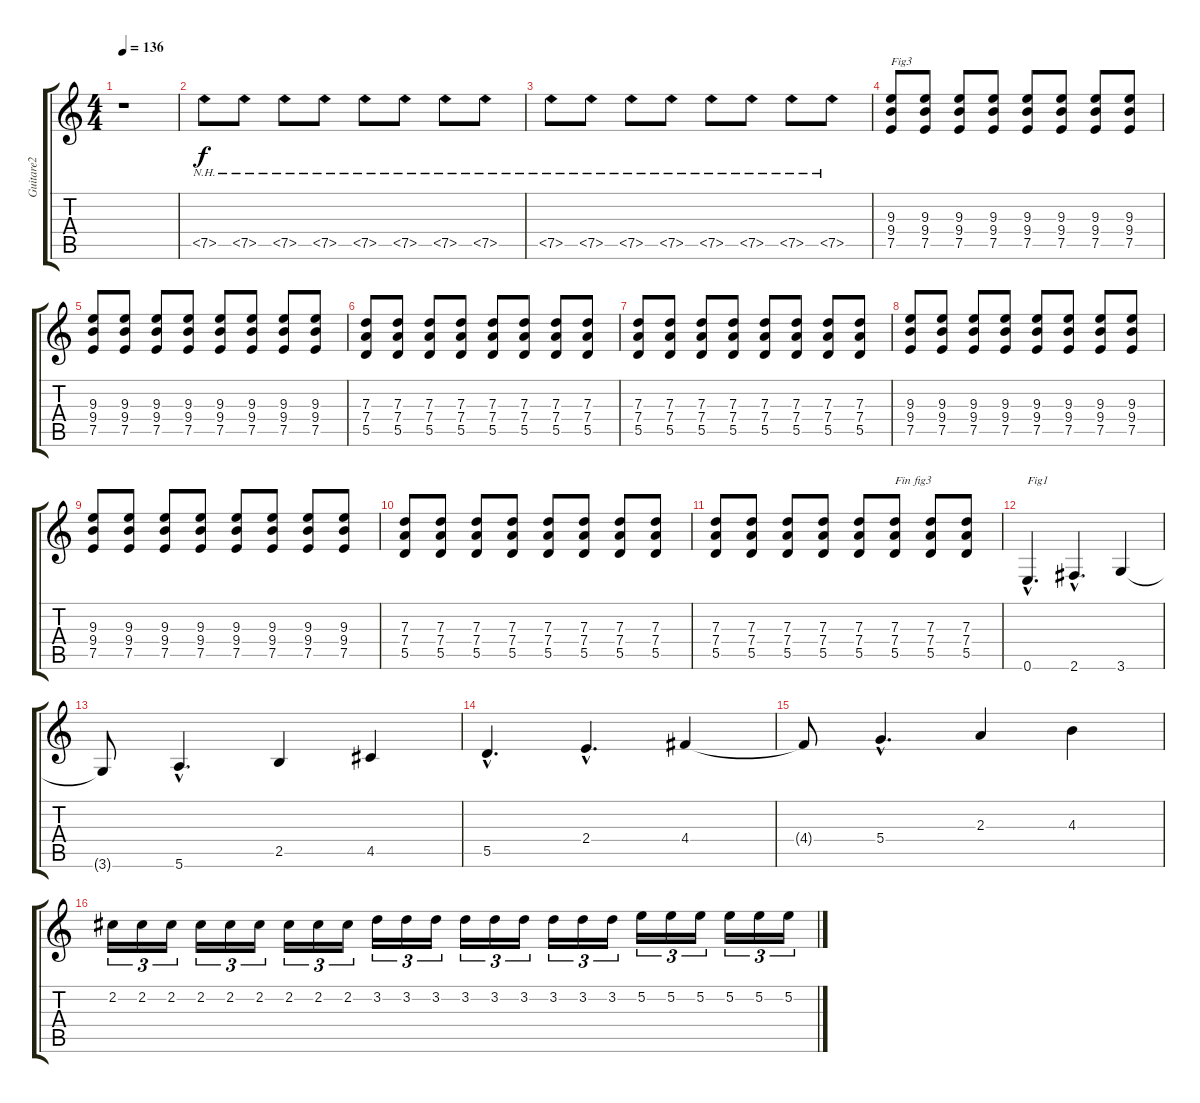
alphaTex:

\track ("Guitare2" "Guitare2") {instrument distortionguitar}
\staff {score tabs}
\tuning (E4 B3 G3 D3 A2 E2) {hide}
\ts (4 4)
\tempo 136
\clef g2
\ks c
r.1{dy f} |
7.5{nh}.8 7.5{nh}.8 7.5{nh}.8 7.5{nh}.8 7.5{nh}.8 7.5{nh}.8 7.5{nh}.8 7.5{nh}.8 |
7.5{nh}.8 7.5{nh}.8 7.5{nh}.8 7.5{nh}.8 7.5{nh}.8 7.5{nh}.8 7.5{nh}.8 7.5{nh}.8 |
(9.3 9.4 7.5).8{txt "Fig3"} (9.3 9.4 7.5).8 (9.3 9.4 7.5).8 (9.3 9.4 7.5).8 (9.3 9.4 7.5).8 (9.3 9.4 7.5).8 (9.3 9.4 7.5).8 (9.3 9.4 7.5).8 |
(9.3 9.4 7.5).8 (9.3 9.4 7.5).8 (9.3 9.4 7.5).8 (9.3 9.4 7.5).8 (9.3 9.4 7.5).8 (9.3 9.4 7.5).8 (9.3 9.4 7.5).8 (9.3 9.4 7.5).8 |
(7.3 7.4 5.5).8 (7.3 7.4 5.5).8 (7.3 7.4 5.5).8 (7.3 7.4 5.5).8 (7.3 7.4 5.5).8 (7.3 7.4 5.5).8 (7.3 7.4 5.5).8 (7.3 7.4 5.5).8 |
(7.3 7.4 5.5).8 (7.3 7.4 5.5).8 (7.3 7.4 5.5).8 (7.3 7.4 5.5).8 (7.3 7.4 5.5).8 (7.3 7.4 5.5).8 (7.3 7.4 5.5).8 (7.3 7.4 5.5).8 |
(9.3 9.4 7.5).8 (9.3 9.4 7.5).8 (9.3 9.4 7.5).8 (9.3 9.4 7.5).8 (9.3 9.4 7.5).8 (9.3 9.4 7.5).8 (9.3 9.4 7.5).8 (9.3 9.4 7.5).8 |
(9.3 9.4 7.5).8 (9.3 9.4 7.5).8 (9.3 9.4 7.5).8 (9.3 9.4 7.5).8 (9.3 9.4 7.5).8 (9.3 9.4 7.5).8 (9.3 9.4 7.5).8 (9.3 9.4 7.5).8 |
(7.3 7.4 5.5).8 (7.3 7.4 5.5).8 (7.3 7.4 5.5).8 (7.3 7.4 5.5).8 (7.3 7.4 5.5).8 (7.3 7.4 5.5).8 (7.3 7.4 5.5).8 (7.3 7.4 5.5).8 |
(7.3 7.4 5.5).8 (7.3 7.4 5.5).8 (7.3 7.4 5.5).8 (7.3 7.4 5.5).8 (7.3 7.4 5.5).8 (7.3 7.4 5.5).8{txt "Fin fig3"} (7.3 7.4 5.5).8 (7.3 7.4 5.5).8 |
0.6{hac}.4{d txt "Fig1"} 2.6{hac}.4{d} 3.6.4 |
3.6{t}.8 5.6{hac}.4{d} 2.5.4 4.5.4 |
5.5{hac}.4{d} 2.4{hac}.4{d} 4.4.4 |
4.4{t}.8 5.4{hac}.4{d} 2.3.4 4.3.4 |
2.2.16{tu (3 2)} 2.2.16{tu (3 2)} 2.2.16{tu (3 2)} 2.2.16{tu (3 2)} 2.2.16{tu (3 2)} 2.2.16{tu (3 2)} 2.2.16{tu (3 2)} 2.2.16{tu (3 2)} 2.2.16{tu (3 2)} 3.2.16{tu (3 2)} 3.2.16{tu (3 2)} 3.2.16{tu (3 2)} 3.2.16{tu (3 2)} 3.2.16{tu (3 2)} 3.2.16{tu (3 2)} 3.2.16{tu (3 2)} 3.2.16{tu (3 2)} 3.2.16{tu (3 2)} 5.2.16{tu (3 2)} 5.2.16{tu (3 2)} 5.2.16{tu (3 2)} 5.2.16{tu (3 2)} 5.2.16{tu (3 2)} 5.2.16{tu (3 2)}
